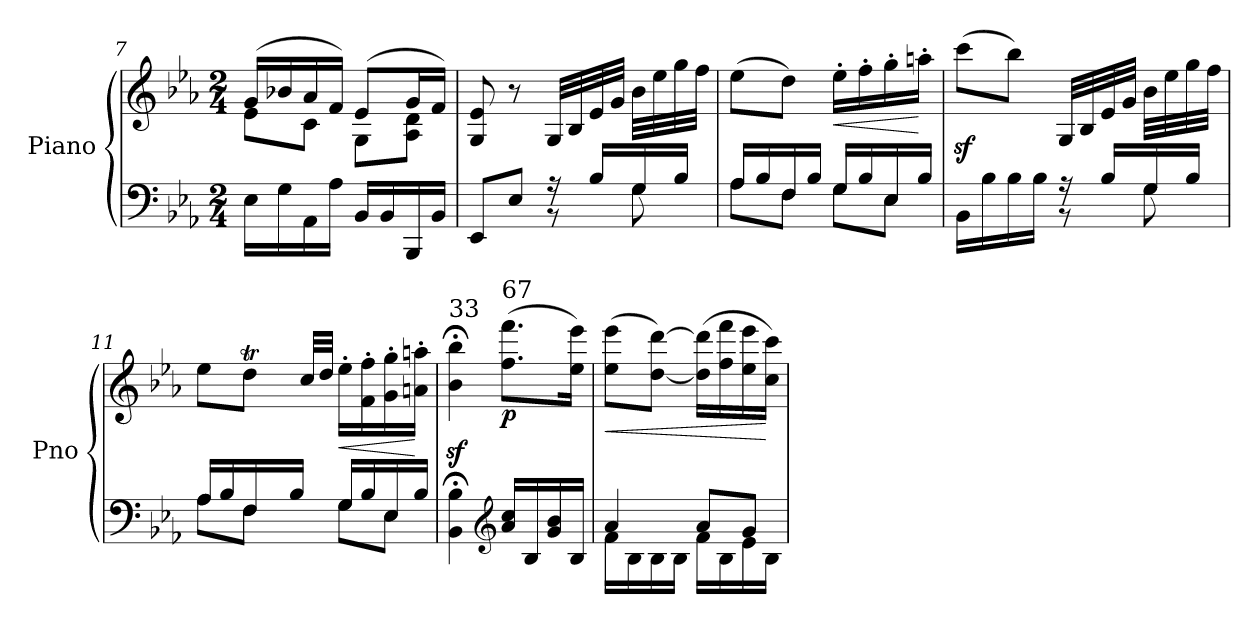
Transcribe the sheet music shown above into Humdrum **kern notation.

**kern	**kern	**dynam
*part1	*part1	*part1
*staff2	*staff1	*staff1/2
*I"Piano	*	*
*I'Pno	*	*
*clefF4	*clefG2	*
*k[b-e-a-]	*k[b-e-a-]	*
*E-:	*E-:	*
*M2/4	*M2/4	*
=7	=7	=7
*	*^	*
16E-\LL	(16g/LL	8e-\L	.
16G\	16b-X/	.	.
16AA-\	16a-/	8c\J	.
16A-\JJ	16f/JJ)	.	.
16BB-/LL	(8e-/L	8G\L	.
16BB-/	.	.	.
16BBB-/	16g/L	8A-\ 8d\J	.
16BB-/JJ	16f/JJ)	.	.
*	*v	*v	*
=8	=8	=8
*^	*	*
*	*^	*	*
8EE-/L	4.ryy	4ryy	8G/ 8e-/	.
8E-/J	.	.	8r	.
16rA	.	8rBB	32G/LLL	.
.	.	.	32B-/	.
16B-/LL	.	.	32e-/	.
.	.	.	32g/JJJ	.
16G/	8G\	8ryy	32b-\LLL	.
.	.	.	32ee-\	.
16B-/JJ	.	.	32gg\	.
.	.	.	32ff\JJJ	.
*	*v	*v	*	*
=9	=9	=9	=9
16A-/LL	8A-\L	(8ee-\L	.
16B-/	.	.	.
16F/	8F\J	8dd\J)	.
16B-/JJ	.	.	.
!	!	!	!LO:HP:b
16G/LL	8G\L	16ee-'\LL	<
16B-/	.	16ff'\	.
16E-/	8E-\J	16gg'\	.
16B-/JJ	.	16aan'\JJ	[
!!LO:LB:g=z
=10	=10	=10	=10
*	*^	*	*
16BB-\LL	4.ryy	4ryy	(8cccz<\L	.
16B-\	.	.	.	.
16B-\	.	.	8bb-\J)	.
16B-\JJ	.	.	.	.
16rA	.	8rBB	32G/LLL	.
.	.	.	32B-/	.
16B-/LL	.	.	32e-/	.
.	.	.	32g/JJJ	.
16G/	8G\	8ryy	32b-\LLL	.
.	.	.	32ee-\	.
16B-/JJ	.	.	32gg\	.
.	.	.	32ff\JJJ	.
*	*v	*v	*	*
=11	=11	=11	=11
*	*	*^	*
16A-/LL	8A-\L	8ee-\L	8ryy	.
16B-/	.	.	.	.
*	*	*	*Xtuplet	*
16F/	8F\J	8ddt\J	40ddyy	.
.	.	.	40ee-yy	.
.	.	.	40ddyy	.
16B-/JJ	.	.	.	.
.	.	.	40cc/LL	.
.	.	.	40dd/JJ	.
!	!	!	!	!LO:HP:b
16G/LL	8G\L	16ee-'\LL	4ryy	<
16B-/	.	16f\' 16ff\'	.	.
16E-/	8E-\J	16g\' 16gg\'	.	.
16B-/JJ	.	16an\' 16aan\'JJ	.	[
*v	*v	*	*	*
*	*v	*v	*
=12	=12	=12
!	!LO:TX:a:t=33	!
4BB-\;< 4B-\;<	4b-\z<;< 4bb-\z<;<	.
*clefG2	*	*
!	!LO:TX:a:t=67	!
!	!	!LO:DY:b
16a-/ 16cc/LL	(8.ff\ 8.fff\L	p
16B-/	.	.
16g/ 16b-/	.	.
16B-/JJ	16ee-\ 16eee-\Jk)	.
=13	=13	=13
*^	*	*
!	!	!	!LO:HP:b
4a-/	16f\LL	(8ee-\ 8eee-\L	<
.	16B-\	.	.
.	16B-\	[8dd\ [8ddd\J)	.
.	16B-\JJ	.	.
8a-/L	16f\LL	(16dd\] 16ddd\]LL	.
.	16B-\	16ff\ 16fff\	.
8g/J	16e-\	16ee-\ 16eee-\	.
.	16B-\JJ	16cc\ 16ccc\JJ)	[
*v	*v	*	*
=	=	=
*-	*-	*-
